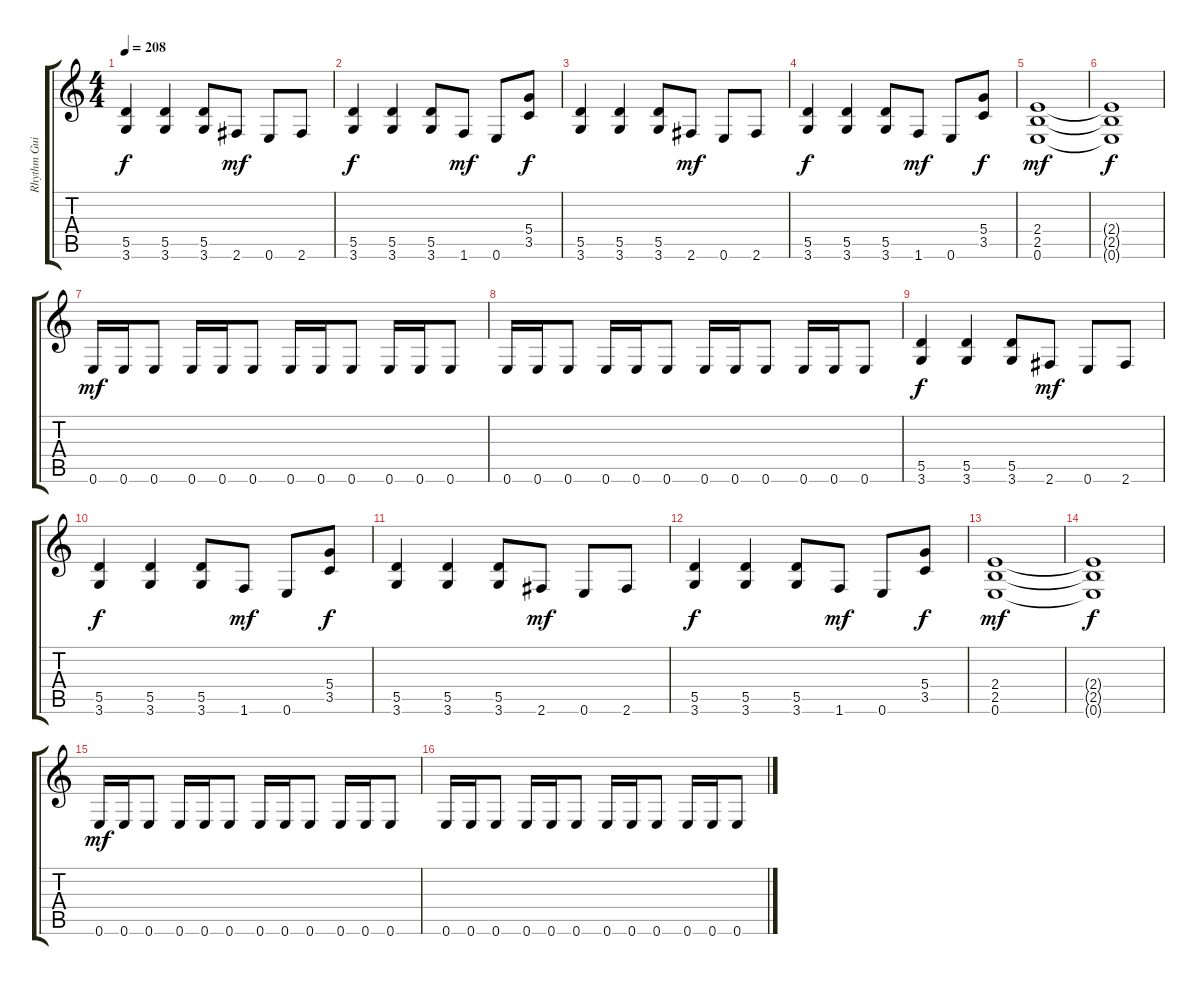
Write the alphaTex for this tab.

\track ("Rhythm Guitar" "Rhythm Gui") {instrument distortionguitar}
\staff {score tabs}
\tuning (E4 B3 G3 D3 A2 E2) {hide}
\ts (4 4)
\tempo 208
\clef g2
\ks c
(5.5 3.6).4{dy f} (5.5 3.6).4 (5.5 3.6).8 2.6.8{dy mf} 0.6.8 2.6.8 |
(5.5 3.6).4{dy f} (5.5 3.6).4 (5.5 3.6).8 1.6.8{dy mf} 0.6.8 (5.4 3.5).8{dy f} |
(5.5 3.6).4 (5.5 3.6).4 (5.5 3.6).8 2.6.8{dy mf} 0.6.8 2.6.8 |
(5.5 3.6).4{dy f} (5.5 3.6).4 (5.5 3.6).8 1.6.8{dy mf} 0.6.8 (5.4 3.5).8{dy f} |
(2.4 2.5 0.6).1{dy mf} |
(2.4{t} 2.5{t} 0.6{t}).1{dy f} |
0.6.16{dy mf} 0.6.16 0.6.8 0.6.16 0.6.16 0.6.8 0.6.16 0.6.16 0.6.8 0.6.16 0.6.16 0.6.8 |
0.6.16 0.6.16 0.6.8 0.6.16 0.6.16 0.6.8 0.6.16 0.6.16 0.6.8 0.6.16 0.6.16 0.6.8 |
(5.5 3.6).4{dy f} (5.5 3.6).4 (5.5 3.6).8 2.6.8{dy mf} 0.6.8 2.6.8 |
(5.5 3.6).4{dy f} (5.5 3.6).4 (5.5 3.6).8 1.6.8{dy mf} 0.6.8 (5.4 3.5).8{dy f} |
(5.5 3.6).4 (5.5 3.6).4 (5.5 3.6).8 2.6.8{dy mf} 0.6.8 2.6.8 |
(5.5 3.6).4{dy f} (5.5 3.6).4 (5.5 3.6).8 1.6.8{dy mf} 0.6.8 (5.4 3.5).8{dy f} |
(2.4 2.5 0.6).1{dy mf} |
(2.4{t} 2.5{t} 0.6{t}).1{dy f} |
0.6.16{dy mf} 0.6.16 0.6.8 0.6.16 0.6.16 0.6.8 0.6.16 0.6.16 0.6.8 0.6.16 0.6.16 0.6.8 |
0.6.16 0.6.16 0.6.8 0.6.16 0.6.16 0.6.8 0.6.16 0.6.16 0.6.8 0.6.16 0.6.16 0.6.8
